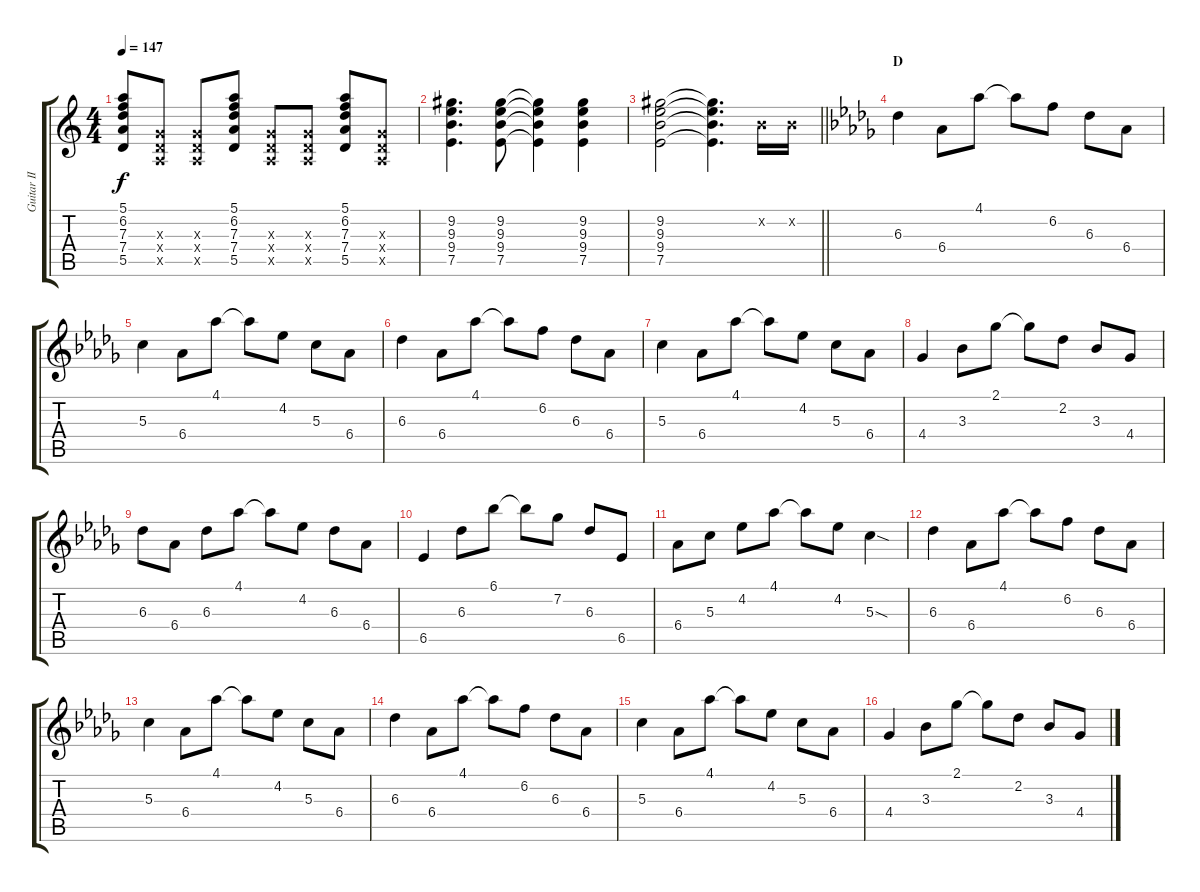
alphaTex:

\track ("Guitar II (Nakano Azusa)" "Guitar II ") {instrument distortionguitar}
\staff {score tabs}
\tuning (E4 B3 G3 D3 A2 E2) {hide}
\ts (4 4)
\tempo 147
\clef g2
\ks c
(5.1 6.2 7.3 7.4 5.5).8{dy f} (0.3{x} 0.4{x} 0.5{x}).8 (0.3{x} 0.4{x} 0.5{x}).8 (5.1 6.2 7.3 7.4 5.5).8 (0.3{x} 0.4{x} 0.5{x}).8 (0.3{x} 0.4{x} 0.5{x}).8 (5.1 6.2 7.3 7.4 5.5).8 (0.3{x} 0.4{x} 0.5{x}).8 |
(9.2 9.3 9.4 7.5).4{d} (9.2 9.3 9.4 7.5).8 (9.2{t} 9.3{t} 9.4{t} 7.5{t}).4 (9.2 9.3 9.4 7.5).4 |
\barLineRight lightlight
(9.2 9.3 9.4 7.5).2 (9.2{t} 9.3{t} 9.4{t} 7.5{t}).4{d} 0.2{x}.16 0.2{x}.16 |
\section ("" "D")
\ks db
6.3.4 6.4.8 4.1.8 4.1{t}.8 6.2.8 6.3.8 6.4.8 |
5.3.4 6.4.8 4.1.8 4.1{t}.8 4.2.8 5.3.8 6.4.8 |
6.3.4 6.4.8 4.1.8 4.1{t}.8 6.2.8 6.3.8 6.4.8 |
5.3.4 6.4.8 4.1.8 4.1{t}.8 4.2.8 5.3.8 6.4.8 |
4.4.4 3.3.8 2.1.8 2.1{t}.8 2.2.8 3.3.8 4.4.8 |
6.3.8 6.4.8 6.3.8 4.1.8 4.1{t}.8 4.2.8 6.3.8 6.4.8 |
6.5.4 6.3.8 6.1.8 6.1{t}.8 7.2.8 6.3.8 6.5.8 |
6.4.8 5.3.8 4.2.8 4.1.8 4.1{t}.8 4.2.8 5.3{sod}.4 |
6.3.4 6.4.8 4.1.8 4.1{t}.8 6.2.8 6.3.8 6.4.8 |
5.3.4 6.4.8 4.1.8 4.1{t}.8 4.2.8 5.3.8 6.4.8 |
6.3.4 6.4.8 4.1.8 4.1{t}.8 6.2.8 6.3.8 6.4.8 |
5.3.4 6.4.8 4.1.8 4.1{t}.8 4.2.8 5.3.8 6.4.8 |
4.4.4 3.3.8 2.1.8 2.1{t}.8 2.2.8 3.3.8 4.4.8
